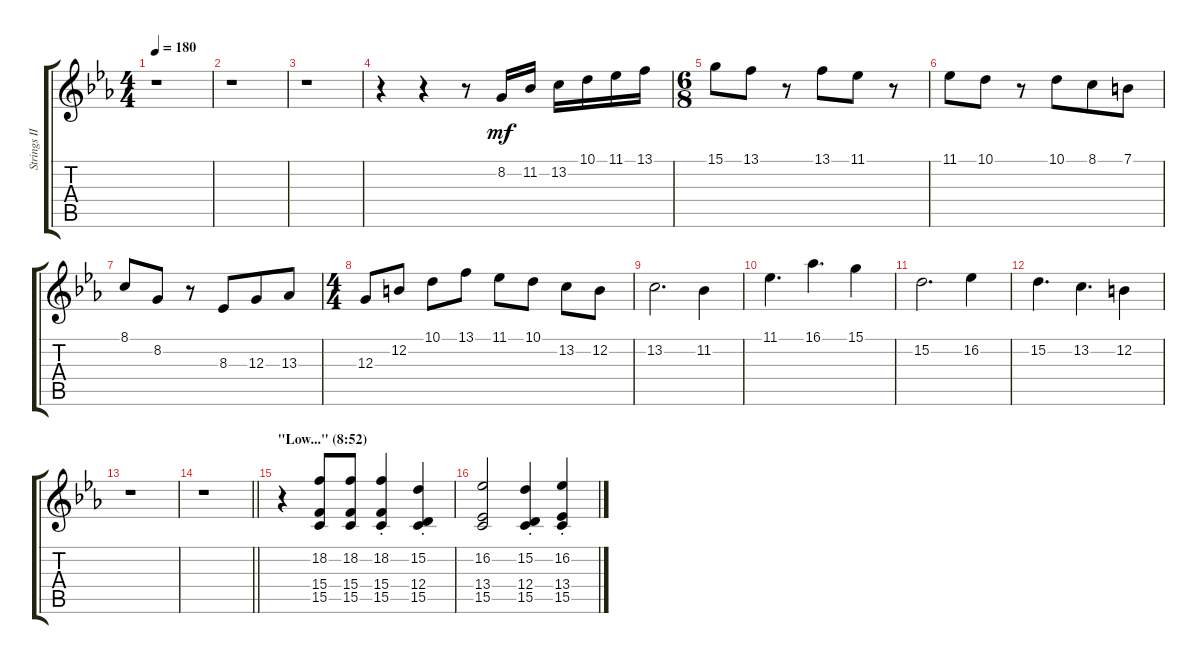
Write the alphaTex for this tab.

\track ("Strings II" "Strings II") {instrument stringensemble2}
\staff {score tabs}
\tuning (E4 B3 G3 D3 A2 E2) {hide}
\ts (4 4)
\tempo 180
\clef g2
\ks cminor
r.1{dy f} |
r.1 |
r.1 |
r.4 r.4 r.8 8.2.16{dy mf} 11.2.16 13.2.16 10.1.16 11.1.16 13.1.16 |
\ts (6 8)
15.1.8 13.1.8 r.8 13.1.8 11.1.8 r.8 |
11.1.8 10.1.8 r.8 10.1.8 8.1.8 7.1.8 |
8.1.8 8.2.8 r.8 8.3.8 12.3.8 13.3.8 |
\ts (4 4)
12.3.8 12.2.8 10.1.8 13.1.8 11.1.8 10.1.8 13.2.8 12.2.8 |
13.2.2{d} 11.2.4 |
11.1.4{d} 16.1.4{d} 15.1.4 |
15.2.2{d} 16.2.4 |
15.2.4{d} 13.2.4{d} 12.2.4 |
r.1 |
\barLineRight lightlight
r.1 |
\section ("" "\"Low...\" (8:52)")
r.4 (18.2 15.4 15.5).8 (18.2 15.4 15.5).8 (18.2 15.4{st} 15.5{st}).4 (15.2 12.4 15.5{st}).4 |
(16.2 13.4 15.5).2 (15.2{st} 12.4{st} 15.5{st}).4 (16.2{st} 13.4{st} 15.5{st}).4
